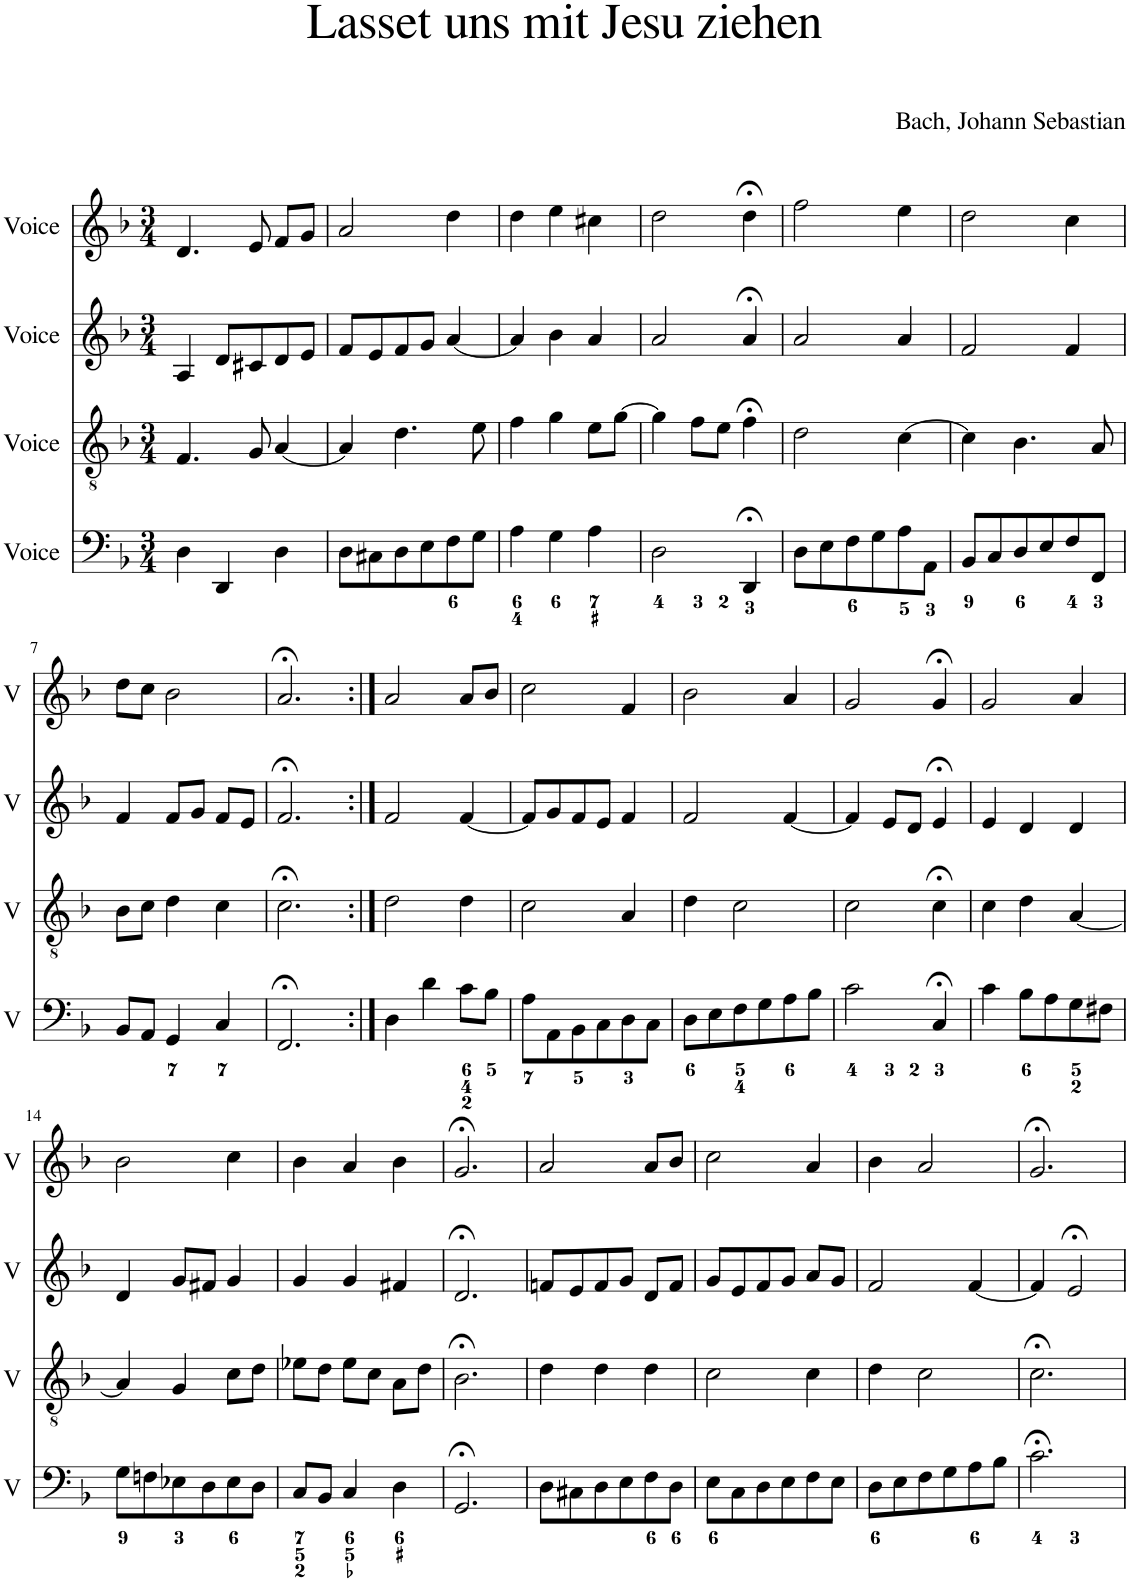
**kern	**kern	**kern	**kern
*part4	*part3	*part2	*part1
*staff4	*staff3	*staff2	*staff1
*I"Voice	*I"Voice	*I"Voice	*I"Voice
*I'V	*I'V	*I'V	*I'V
*clefF4	*clefGv2	*clefG2	*clefG2
*k[b-]	*k[b-]	*k[b-]	*k[b-]
*M3/4	*M3/4	*M3/4	*M3/4
=1	=1	=1	=1
4D\	4.F/	4A/	4.d/
4DD/	.	8d/L	.
.	8G/	8c#X/	8e/
4D\	[4A/	8d/	8f/L
.	.	8e/J	8g/J
=2	=2	=2	=2
8D\L	4A/]	8f/L	2a/
8C#X\	.	8e/	.
8D\	4.d\	8f/	.
8E\	.	8g/J	.
8F\	.	[4a/	4dd\
8G\J	8e\	.	.
=3	=3	=3	=3
4A\	4f\	4a/]	4dd\
4G\	4g\	4b-\	4ee\
4A\	8e\L	4a/	4cc#X\
.	[8g\J	.	.
=4	=4	=4	=4
2D\	4g\]	2a/	2dd\
.	8f\L	.	.
.	8e\J	.	.
4DD;</	4f;<\	4a;</	4dd;<\
=5	=5	=5	=5
8D\L	2d\	2a/	2ff\
8E\	.	.	.
8F\	.	.	.
8G\	.	.	.
8A\	[4c\	4a/	4ee\
8AA\J	.	.	.
=6	=6	=6	=6
8BB-/L	4c\]	2f/	2dd\
8C/	.	.	.
8D/	4.B-\	.	.
8E/	.	.	.
8F/	.	4f/	4cc\
8FF/J	8A/	.	.
!!LO:LB:g=z
=7	=7	=7	=7
8BB-/L	8B-\L	4f/	8dd\L
8AA/J	8c\J	.	8cc\J
4GG/	4d\	8f/L	2b-\
.	.	8g/J	.
4C/	4c\	8f/L	.
.	.	8e/J	.
=8	=8	=8	=8
2.FF;</	2.c;<\	2.f;</	2.a;</
=9:|!	=9:|!	=9:|!	=9:|!
4D\	2d\	2f/	2a/
4d\	.	.	.
8c\L	4d\	[4f/	8a/L
8B-\J	.	.	8b-/J
=10	=10	=10	=10
8A\L	2c\	8f/L]	2cc\
8AA\	.	8g/	.
8BB-\	.	8f/	.
8C\	.	8e/J	.
8D\	4A/	4f/	4f/
8C\J	.	.	.
=11	=11	=11	=11
8D\L	4d\	2f/	2b-\
8E\	.	.	.
8F\	2c\	.	.
8G\	.	.	.
8A\	.	[4f/	4a/
8B-\J	.	.	.
=12	=12	=12	=12
2c\	2c\	4f/]	2g/
.	.	8e/L	.
.	.	8d/J	.
4C;</	4c;<\	4e;</	4g;</
=13	=13	=13	=13
4c\	4c\	4e/	2g/
8B-\L	4d\	4d/	.
8A\	.	.	.
8G\	[4A/	4d/	4a/
8F#X\J	.	.	.
!!LO:LB:g=z
=14	=14	=14	=14
8G\L	4A/]	4d/	2b-\
8Fn\	.	.	.
8E-X\	4G/	8g/L	.
8D\	.	8f#X/J	.
8E-\	8c\L	4g/	4cc\
8D\J	8d\J	.	.
=15	=15	=15	=15
8C/L	8e-X\L	4g/	4b-\
8BB-/J	8d\J	.	.
4C/	8e-\L	4g/	4a/
.	8c\J	.	.
4D\	8A\L	4f#X/	4b-\
.	8d\J	.	.
=16	=16	=16	=16
2.GG;</	2.B-;<\	2.d;</	2.g;</
=17	=17	=17	=17
8D\L	4d\	8fn/L	2a/
8C#X\	.	8e/	.
8D\	4d\	8f/	.
8E\	.	8g/J	.
8F\	4d\	8d/L	8a/L
8D\J	.	8f/J	8b-/J
=18	=18	=18	=18
8E\L	2c\	8g/L	2cc\
8C\	.	8e/	.
8D\	.	8f/	.
8E\	.	8g/J	.
8F\	4c\	8a/L	4a/
8E\J	.	8g/J	.
=19	=19	=19	=19
8D\L	4d\	2f/	4b-\
8E\	.	.	.
8F\	2c\	.	2a/
8G\	.	.	.
8A\	.	[4f/	.
8B-\J	.	.	.
=20	=20	=20	=20
2.c;<\	2.c;<\	4f/]	2.g;</
.	.	2e;</	.
=	=	=	=
*-	*-	*-	*-
